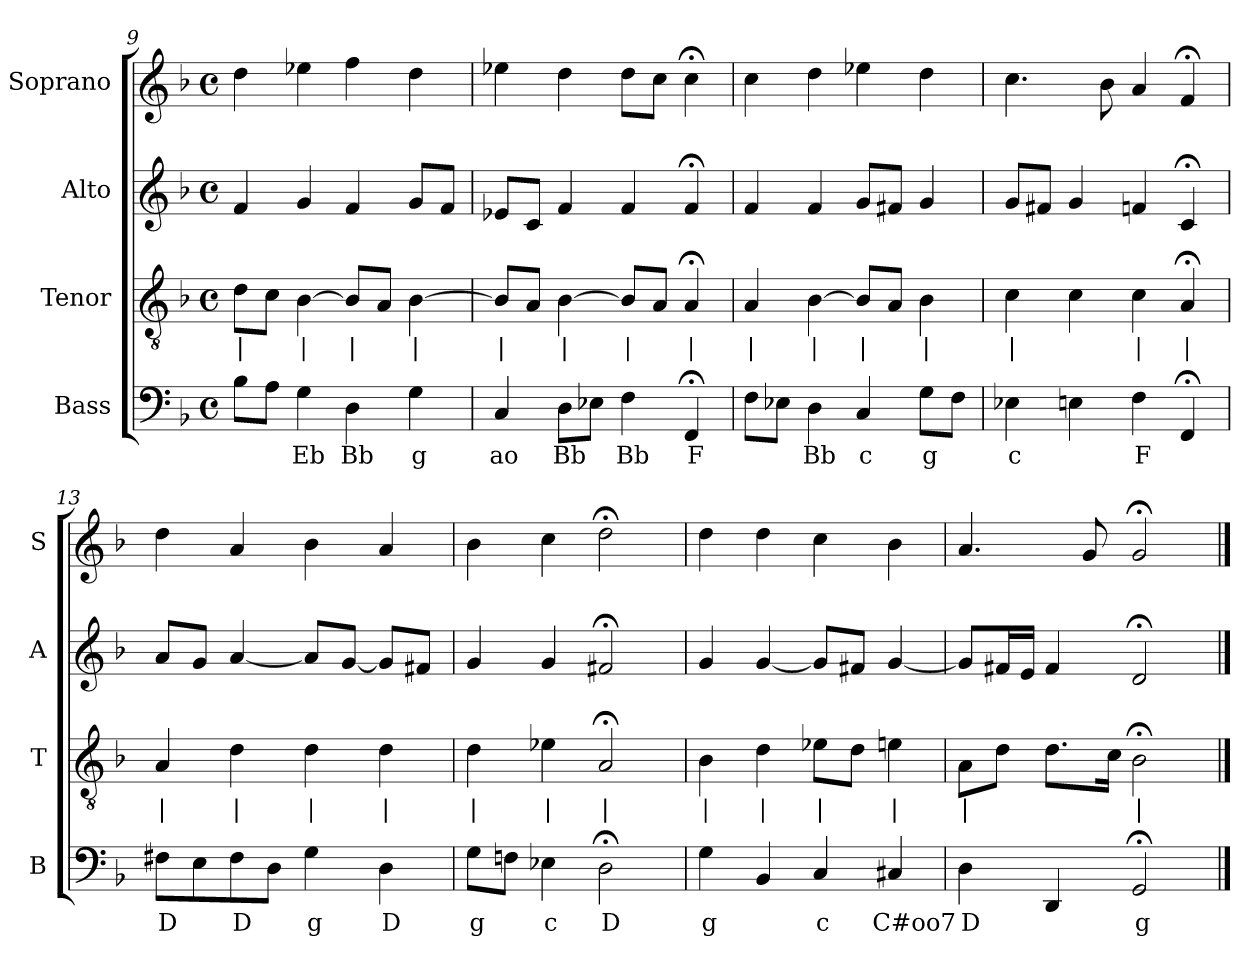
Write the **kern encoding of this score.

**kern	**text	**kern	**text	**kern	**kern
*part4	*part4	*part3	*part3	*part2	*part1
*staff4	*staff4	*staff3	*staff3	*staff2	*staff1
*I"Bass	*	*I"Tenor	*	*I"Alto	*I"Soprano
*I'B	*	*I'T	*	*I'A	*I'S
*clefF4	*	*clefGv2	*	*clefG2	*clefG2
*k[b-]	*	*k[b-]	*	*k[b-]	*k[b-]
*G:dor	*	*G:dor	*	*G:dor	*G:dor
*M4/4	*	*M4/4	*	*M4/4	*M4/4
*met(c)	*	*met(c)	*	*met(c)	*met(c)
=9	=9	=9	=9	=9	=9
8B-L	.	8dL	|	4f	4dd
8AJ	.	8cJ	.	.	.
4G	Eb	[4B-	|	4g	4ee-X
4D	Bb	8B-L]	|	4f	4ff
.	.	8AJ	.	.	.
4G	g	[4B-	|	8gL	4dd
.	.	.	.	8fJ	.
=10	=10	=10	=10	=10	=10
4C	ao	8B-L]	|	8e-XL	4ee-X
.	.	8AJ	.	8cJ	.
8DL	Bb	[4B-	|	4f	4dd
8E-XJ	.	.	.	.	.
4F	Bb	8B-L]	|	4f	8ddL
.	.	8AJ	.	.	8ccJ
4FF;<	F	4A;<	|	4f;<	4cc;<
=11	=11	=11	=11	=11	=11
8FL	.	4A	|	4f	4cc
8E-XJ	.	.	.	.	.
4D	Bb	[4B-	|	4f	4dd
4C	c	8B-L]	|	8gL	4ee-X
.	.	8AJ	.	8f#XJ	.
8GL	g	4B-	|	4g	4dd
8FJ	.	.	.	.	.
=12	=12	=12	=12	=12	=12
4E-X	c	4c	|	8gL	4.cc
.	.	.	.	8f#XJ	.
4En	.	4c	.	4g	.
.	.	.	.	.	8b-
4F	F	4c	|	4fn	4a
4FF;<	.	4A;<	|	4c;<	4f;<
=13	=13	=13	=13	=13	=13
8F#XL	D	4A	|	8aL	4dd
8E	.	.	.	8gJ	.
8F#	D	4d	|	[4a	4a
8DJ	.	.	.	.	.
4G	g	4d	|	8aL]	4b-
.	.	.	.	[8gJ	.
4D	D	4d	|	8gL]	4a
.	.	.	.	8f#XJ	.
=14	=14	=14	=14	=14	=14
8GL	g	4d	|	4g	4b-
8FnJ	.	.	.	.	.
4E-X	c	4e-X	|	4g	4cc
2D;<	D	2A;<	|	2f#X;<	2dd;<
=15	=15	=15	=15	=15	=15
4G	g	4B-	|	4g	4dd
4BB-	.	4d	|	[4g	4dd
4C	c	8e-XL	|	8gL]	4cc
.	.	8dJ	.	8f#XJ	.
4C#X	C#oo7	4en	|	[4g	4b-
=16	=16	=16	=16	=16	=16
4D	D	8AL	|	8gL]	4.a
.	.	8dJ	.	16f#XL	.
.	.	.	.	16eJJ	.
4DD	.	8.dL	.	4f#	.
.	.	.	.	.	8g
.	.	16cJk	.	.	.
2GG;<	g	2B-;<	|	2d;<	2g;<
==	==	==	==	==	==
*-	*-	*-	*-	*-	*-
